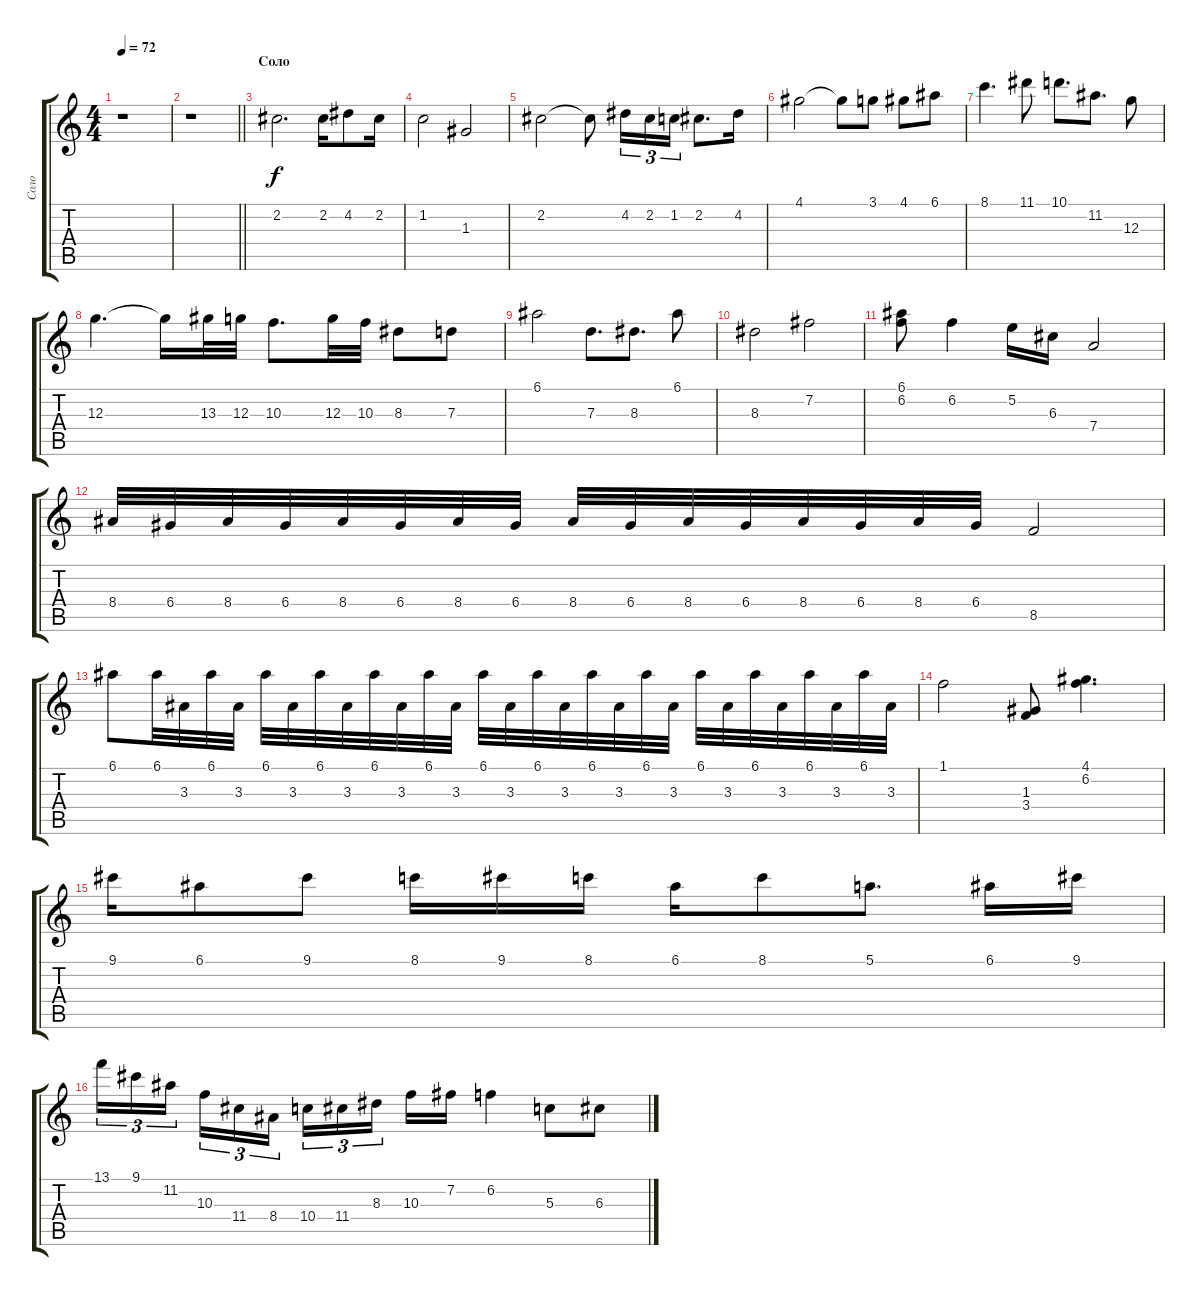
\track ("Соло" "Соло") {instrument distortionguitar}
\staff {score tabs}
\tuning (E4 B3 G3 D3 A2 E2) {hide}
\ts (4 4)
\tempo 72
\clef g2
\ks c
r.1{dy f} |
\barLineRight lightlight
r.1 |
\section ("" "Соло")
2.2.2{d} 2.2.16 4.2.8 2.2.16 |
1.2.2 1.3.2 |
2.2.2 2.2{t}.8 4.2.16{tu (3 2)} 2.2.16{tu (3 2)} 1.2.16{tu (3 2)} 2.2.8{d} 4.2.16 |
4.1.2 4.1{t}.8 3.1.8 4.1.8 6.1.8 |
8.1.4{d} 11.1.8 10.1.8{d} 11.2.8{d} 12.3.8 |
12.3.4{d} 12.3{t}.16 13.3.32 12.3.32 10.3.8{d} 12.3.32 10.3.32 8.3.8 7.3.8 |
6.1.2 7.3.8{d} 8.3.8{d} 6.1.8 |
8.3.2 7.2.2 |
(6.1 6.2).8 6.2.4 5.2.16 6.3.16 7.4.2 |
8.4.32 6.4.32 8.4.32 6.4.32 8.4.32 6.4.32 8.4.32 6.4.32 8.4.32 6.4.32 8.4.32 6.4.32 8.4.32 6.4.32 8.4.32 6.4.32 8.5.2 |
6.1.8 6.1.32 3.3.32 6.1.32 3.3.32 6.1.32 3.3.32 6.1.32 3.3.32 6.1.32 3.3.32 6.1.32 3.3.32 6.1.32 3.3.32 6.1.32 3.3.32 6.1.32 3.3.32 6.1.32 3.3.32 6.1.32 3.3.32 6.1.32 3.3.32 6.1.32 3.3.32 6.1.32 3.3.32 |
1.1.2 (1.3 3.4).8 (4.1 6.2).4{d} |
9.1.16 6.1.8 9.1.8 8.1.16 9.1.16 8.1.16 6.1.16 8.1.8 5.1.8{d} 6.1.16 9.1.16 |
13.1.16{tu (3 2)} 9.1.16{tu (3 2)} 11.2.16{tu (3 2) beam splitsecondary} 10.3.16{tu (3 2)} 11.4.16{tu (3 2)} 8.4.16{tu (3 2)} 10.4.16{tu (3 2)} 11.4.16{tu (3 2)} 8.3.16{tu (3 2) beam splitsecondary} 10.3.16 7.2.16 6.2.4 5.3.8 6.3.8
